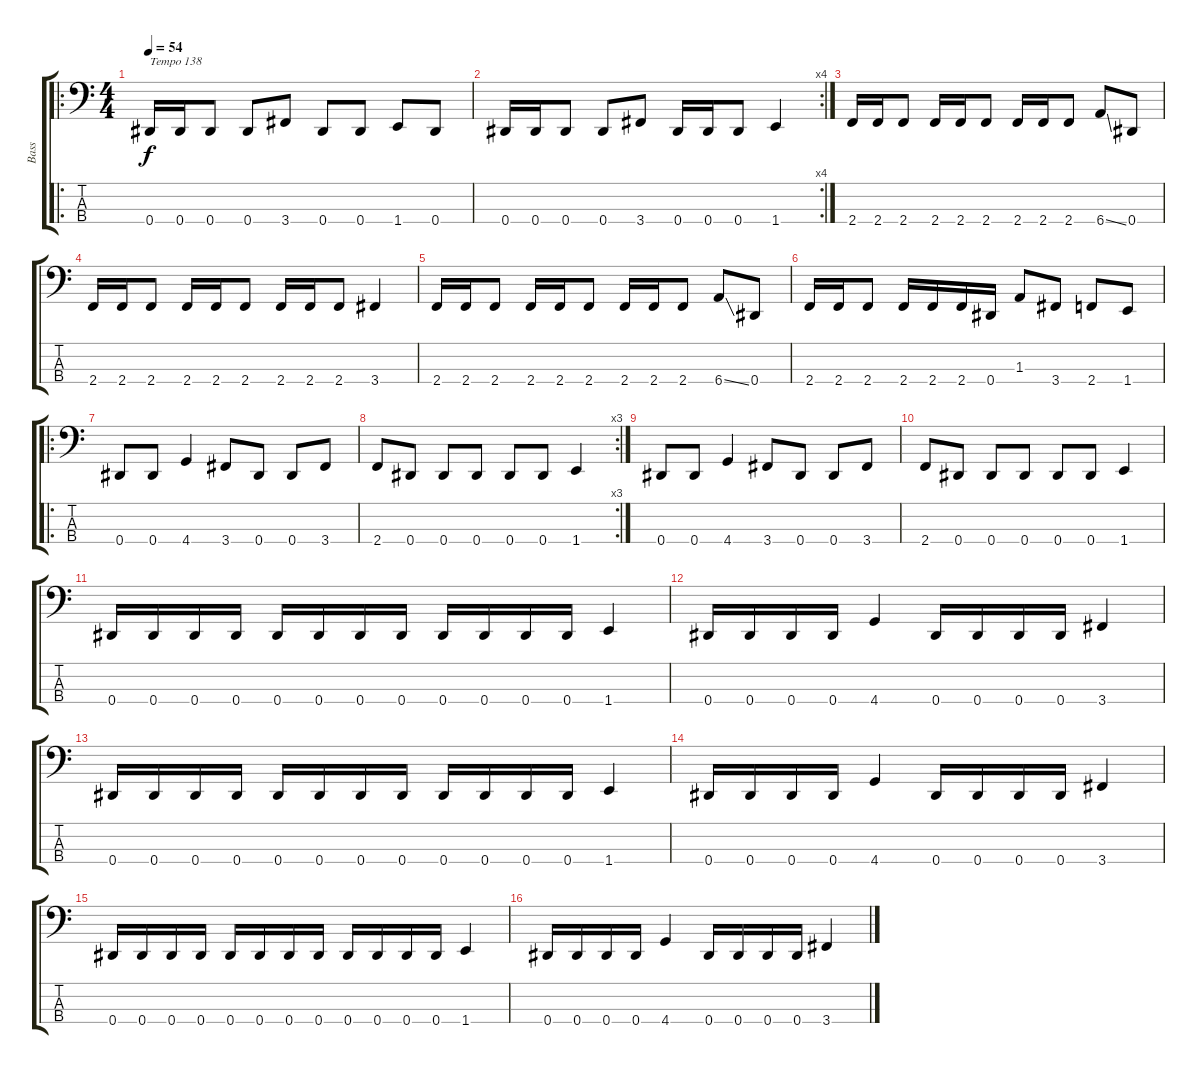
\track ("Bass" "Bass") {instrument electricbasspick}
\staff {score tabs}
\tuning (Gb2 Db2 Ab1 Eb1) {hide}
\ro
\ts (4 4)
\tempo 54
\clef f4
\ks c
0.4.16{txt "Tempo 138" dy f} 0.4.16 0.4.8 0.4.8 3.4.8 0.4.8 0.4.8 1.4.8 0.4.8 |
\rc 4
0.4.16 0.4.16 0.4.8 0.4.8 3.4.8 0.4.16 0.4.16 0.4.8 1.4.4 |
2.4.16 2.4.16 2.4.8 2.4.16 2.4.16 2.4.8 2.4.16 2.4.16 2.4.8 6.4{ss}.8 0.4.8 |
2.4.16 2.4.16 2.4.8 2.4.16 2.4.16 2.4.8 2.4.16 2.4.16 2.4.8 3.4.4 |
2.4.16 2.4.16 2.4.8 2.4.16 2.4.16 2.4.8 2.4.16 2.4.16 2.4.8 6.4{ss}.8 0.4.8 |
2.4.16 2.4.16 2.4.8 2.4.16 2.4.16 2.4.16 0.4.16 1.3.8 3.4.8 2.4.8 1.4.8 |
\ro
0.4.8 0.4.8 4.4.4 3.4.8 0.4.8 0.4.8 3.4.8 |
\rc 3
2.4.8 0.4.8 0.4.8 0.4.8 0.4.8 0.4.8 1.4.4 |
0.4.8 0.4.8 4.4.4 3.4.8 0.4.8 0.4.8 3.4.8 |
2.4.8 0.4.8 0.4.8 0.4.8 0.4.8 0.4.8 1.4.4 |
0.4.16 0.4.16 0.4.16 0.4.16 0.4.16 0.4.16 0.4.16 0.4.16 0.4.16 0.4.16 0.4.16 0.4.16 1.4.4 |
0.4.16 0.4.16 0.4.16 0.4.16 4.4.4 0.4.16 0.4.16 0.4.16 0.4.16 3.4.4 |
0.4.16 0.4.16 0.4.16 0.4.16 0.4.16 0.4.16 0.4.16 0.4.16 0.4.16 0.4.16 0.4.16 0.4.16 1.4.4 |
0.4.16 0.4.16 0.4.16 0.4.16 4.4.4 0.4.16 0.4.16 0.4.16 0.4.16 3.4.4 |
0.4.16 0.4.16 0.4.16 0.4.16 0.4.16 0.4.16 0.4.16 0.4.16 0.4.16 0.4.16 0.4.16 0.4.16 1.4.4 |
0.4.16 0.4.16 0.4.16 0.4.16 4.4.4 0.4.16 0.4.16 0.4.16 0.4.16 3.4.4
